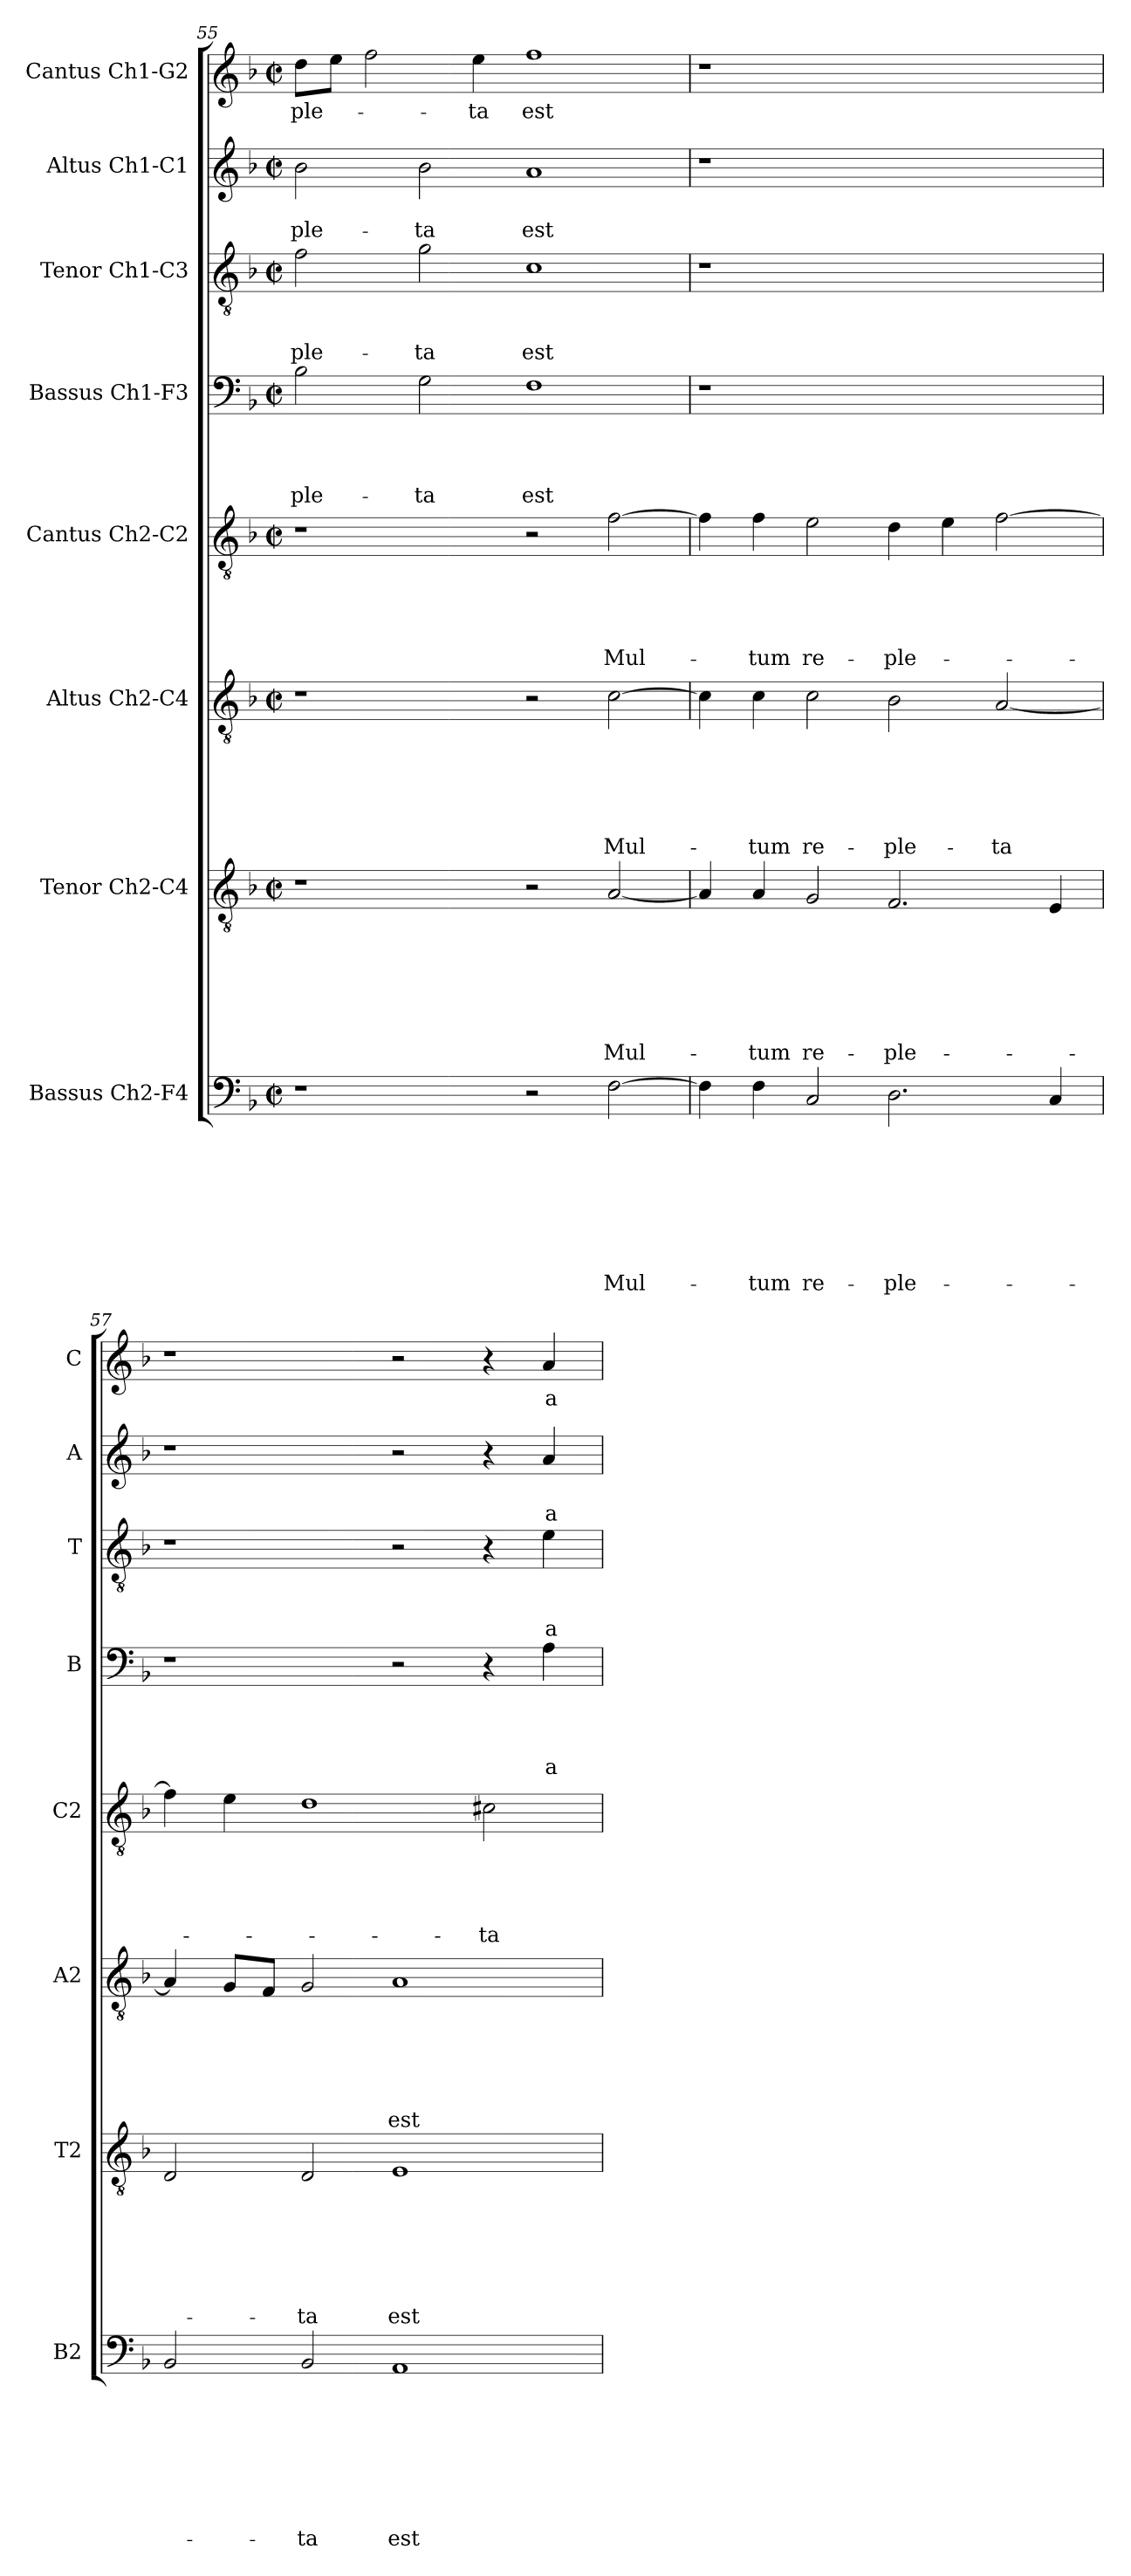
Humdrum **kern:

**kern	**text	**text	**text	**text	**text	**text	**text	**text	**kern	**text	**text	**text	**text	**text	**text	**text	**kern	**text	**text	**text	**text	**text	**text	**kern	**text	**text	**text	**text	**text	**kern	**text	**text	**text	**text	**kern	**text	**text	**text	**kern	**text	**text	**kern	**text
*part8	*part8	*part8	*part8	*part8	*part8	*part8	*part8	*part8	*part7	*part7	*part7	*part7	*part7	*part7	*part7	*part7	*part6	*part6	*part6	*part6	*part6	*part6	*part6	*part5	*part5	*part5	*part5	*part5	*part5	*part4	*part4	*part4	*part4	*part4	*part3	*part3	*part3	*part3	*part2	*part2	*part2	*part1	*part1
*staff8	*staff8	*staff8	*staff8	*staff8	*staff8	*staff8	*staff8	*staff8	*staff7	*staff7	*staff7	*staff7	*staff7	*staff7	*staff7	*staff7	*staff6	*staff6	*staff6	*staff6	*staff6	*staff6	*staff6	*staff5	*staff5	*staff5	*staff5	*staff5	*staff5	*staff4	*staff4	*staff4	*staff4	*staff4	*staff3	*staff3	*staff3	*staff3	*staff2	*staff2	*staff2	*staff1	*staff1
*I"Bassus Ch2-F4	*	*	*	*	*	*	*	*	*I"Tenor Ch2-C4	*	*	*	*	*	*	*	*I"Altus Ch2-C4	*	*	*	*	*	*	*I"Cantus Ch2-C2	*	*	*	*	*	*I"Bassus Ch1-F3	*	*	*	*	*I"Tenor Ch1-C3	*	*	*	*I"Altus Ch1-C1	*	*	*I"Cantus Ch1-G2	*
*I'B2	*	*	*	*	*	*	*	*	*I'T2	*	*	*	*	*	*	*	*I'A2	*	*	*	*	*	*	*I'C2	*	*	*	*	*	*I'B	*	*	*	*	*I'T	*	*	*	*I'A	*	*	*I'C	*
*clefF4	*	*	*	*	*	*	*	*	*clefGv2	*	*	*	*	*	*	*	*clefGv2	*	*	*	*	*	*	*clefGv2	*	*	*	*	*	*clefF4	*	*	*	*	*clefGv2	*	*	*	*clefG2	*	*	*clefG2	*
*k[b-]	*	*	*	*	*	*	*	*	*k[b-]	*	*	*	*	*	*	*	*k[b-]	*	*	*	*	*	*	*k[b-]	*	*	*	*	*	*k[b-]	*	*	*	*	*k[b-]	*	*	*	*k[b-]	*	*	*k[b-]	*
*F:	*	*	*	*	*	*	*	*	*F:	*	*	*	*	*	*	*	*F:	*	*	*	*	*	*	*F:	*	*	*	*	*	*F:	*	*	*	*	*F:	*	*	*	*F:	*	*	*F:	*
*M2/2	*	*	*	*	*	*	*	*	*M2/2	*	*	*	*	*	*	*	*M2/2	*	*	*	*	*	*	*M2/2	*	*	*	*	*	*M2/2	*	*	*	*	*M2/2	*	*	*	*M2/2	*	*	*M2/2	*
*met(c|)	*	*	*	*	*	*	*	*	*met(c|)	*	*	*	*	*	*	*	*met(c|)	*	*	*	*	*	*	*met(c|)	*	*	*	*	*	*met(c|)	*	*	*	*	*met(c|)	*	*	*	*met(c|)	*	*	*met(c|)	*
=55	=55	=55	=55	=55	=55	=55	=55	=55	=55	=55	=55	=55	=55	=55	=55	=55	=55	=55	=55	=55	=55	=55	=55	=55	=55	=55	=55	=55	=55	=55	=55	=55	=55	=55	=55	=55	=55	=55	=55	=55	=55	=55	=55
!	!	!	!	!	!	!	!	!	!	!	!	!	!	!	!	!	!	!	!	!	!	!	!	!	!	!	!	!	!	!	!	!	!	!LO:LY:b	!	!	!	!LO:LY:b	!	!	!LO:LY:b	!	!LO:LY:b
1r	.	.	.	.	.	.	.	.	1r	.	.	.	.	.	.	.	1r	.	.	.	.	.	.	1r	.	.	.	.	.	2B-\	.	.	.	-ple-	2f\	.	.	-ple-	2b-\	.	-ple-	8dd\L	-ple-
.	.	.	.	.	.	.	.	.	.	.	.	.	.	.	.	.	.	.	.	.	.	.	.	.	.	.	.	.	.	.	.	.	.	.	.	.	.	.	.	.	.	8ee\J	.
.	.	.	.	.	.	.	.	.	.	.	.	.	.	.	.	.	.	.	.	.	.	.	.	.	.	.	.	.	.	.	.	.	.	.	.	.	.	.	.	.	.	2ff\	.
!	!	!	!	!	!	!	!	!	!	!	!	!	!	!	!	!	!	!	!	!	!	!	!	!	!	!	!	!	!	!	!	!	!	!LO:LY:b	!	!	!	!LO:LY:b	!	!	!LO:LY:b	!	!
.	.	.	.	.	.	.	.	.	.	.	.	.	.	.	.	.	.	.	.	.	.	.	.	.	.	.	.	.	.	2G\	.	.	.	-ta	2g\	.	.	-ta	2b-\	.	-ta	.	.
!	!	!	!	!	!	!	!	!	!	!	!	!	!	!	!	!	!	!	!	!	!	!	!	!	!	!	!	!	!	!	!	!	!	!	!	!	!	!	!	!	!	!	!LO:LY:b
.	.	.	.	.	.	.	.	.	.	.	.	.	.	.	.	.	.	.	.	.	.	.	.	.	.	.	.	.	.	.	.	.	.	.	.	.	.	.	.	.	.	4ee\	-ta
!	!	!	!	!	!	!	!	!	!	!	!	!	!	!	!	!	!	!	!	!	!	!	!	!	!	!	!	!	!	!	!	!	!	!LO:LY:b	!	!	!	!LO:LY:b	!	!	!LO:LY:b	!	!LO:LY:b
2r	.	.	.	.	.	.	.	.	2r	.	.	.	.	.	.	.	2r	.	.	.	.	.	.	2r	.	.	.	.	.	1F	.	.	.	est	1c	.	.	est	1a	.	est	1ff	est
!	!	!	!	!	!	!	!	!LO:LY:b	!	!	!	!	!	!	!	!LO:LY:b	!	!	!	!	!	!	!LO:LY:b	!	!	!	!	!	!LO:LY:b	!	!	!	!	!	!	!	!	!	!	!	!	!	!
[2F\	.	.	.	.	.	.	.	Mul-	[2A/	.	.	.	.	.	.	Mul-	[2c\	.	.	.	.	.	Mul-	[2f\	.	.	.	.	Mul-	.	.	.	.	.	.	.	.	.	.	.	.	.	.
!!LO:PB:g=z
=56	=56	=56	=56	=56	=56	=56	=56	=56	=56	=56	=56	=56	=56	=56	=56	=56	=56	=56	=56	=56	=56	=56	=56	=56	=56	=56	=56	=56	=56	=56	=56	=56	=56	=56	=56	=56	=56	=56	=56	=56	=56	=56	=56
4F\]	.	.	.	.	.	.	.	.	4A/]	.	.	.	.	.	.	.	4c\]	.	.	.	.	.	.	4f\]	.	.	.	.	.	1r	.	.	.	.	1r	.	.	.	1r	.	.	1r	.
!	!	!	!	!	!	!	!	!LO:LY:b	!	!	!	!	!	!	!	!LO:LY:b	!	!	!	!	!	!	!LO:LY:b	!	!	!	!	!	!LO:LY:b	!	!	!	!	!	!	!	!	!	!	!	!	!	!
4F\	.	.	.	.	.	.	.	-tum	4A/	.	.	.	.	.	.	-tum	4c\	.	.	.	.	.	-tum	4f\	.	.	.	.	-tum	.	.	.	.	.	.	.	.	.	.	.	.	.	.
!	!	!	!	!	!	!	!	!LO:LY:b	!	!	!	!	!	!	!	!LO:LY:b	!	!	!	!	!	!	!LO:LY:b	!	!	!	!	!	!LO:LY:b	!	!	!	!	!	!	!	!	!	!	!	!	!	!
2C/	.	.	.	.	.	.	.	re-	2G/	.	.	.	.	.	.	re-	2c\	.	.	.	.	.	re-	2e\	.	.	.	.	re-	.	.	.	.	.	.	.	.	.	.	.	.	.	.
!	!	!	!	!	!	!	!	!LO:LY:b	!	!	!	!	!	!	!	!LO:LY:b	!	!	!	!	!	!	!LO:LY:b	!	!	!	!	!	!LO:LY:b	!	!	!	!	!	!	!	!	!	!	!	!	!	!
2.D\	.	.	.	.	.	.	.	-ple-	2.F/	.	.	.	.	.	.	-ple-	2B-\	.	.	.	.	.	-ple-	4d\	.	.	.	.	-ple-	1ryy	.	.	.	.	1ryy	.	.	.	1ryy	.	.	1ryy	.
.	.	.	.	.	.	.	.	.	.	.	.	.	.	.	.	.	.	.	.	.	.	.	.	4e\	.	.	.	.	.	.	.	.	.	.	.	.	.	.	.	.	.	.	.
!	!	!	!	!	!	!	!	!	!	!	!	!	!	!	!	!	!	!	!	!	!	!	!LO:LY:b	!	!	!	!	!	!	!	!	!	!	!	!	!	!	!	!	!	!	!	!
.	.	.	.	.	.	.	.	.	.	.	.	.	.	.	.	.	[2A/	.	.	.	.	.	-ta	[2f\	.	.	.	.	.	.	.	.	.	.	.	.	.	.	.	.	.	.	.
4C/	.	.	.	.	.	.	.	.	4E/	.	.	.	.	.	.	.	.	.	.	.	.	.	.	.	.	.	.	.	.	.	.	.	.	.	.	.	.	.	.	.	.	.	.
=57	=57	=57	=57	=57	=57	=57	=57	=57	=57	=57	=57	=57	=57	=57	=57	=57	=57	=57	=57	=57	=57	=57	=57	=57	=57	=57	=57	=57	=57	=57	=57	=57	=57	=57	=57	=57	=57	=57	=57	=57	=57	=57	=57
2BB-/	.	.	.	.	.	.	.	.	2D/	.	.	.	.	.	.	.	4A/]	.	.	.	.	.	.	4f\]	.	.	.	.	.	1r	.	.	.	.	1r	.	.	.	1r	.	.	1r	.
.	.	.	.	.	.	.	.	.	.	.	.	.	.	.	.	.	8G/L	.	.	.	.	.	.	4e\	.	.	.	.	.	.	.	.	.	.	.	.	.	.	.	.	.	.	.
.	.	.	.	.	.	.	.	.	.	.	.	.	.	.	.	.	8F/J	.	.	.	.	.	.	.	.	.	.	.	.	.	.	.	.	.	.	.	.	.	.	.	.	.	.
!	!	!	!	!	!	!	!	!LO:LY:b	!	!	!	!	!	!	!	!LO:LY:b	!	!	!	!	!	!	!	!	!	!	!	!	!	!	!	!	!	!	!	!	!	!	!	!	!	!	!
2BB-/	.	.	.	.	.	.	.	-ta	2D/	.	.	.	.	.	.	-ta	2G/	.	.	.	.	.	.	1d	.	.	.	.	.	.	.	.	.	.	.	.	.	.	.	.	.	.	.
!	!	!	!	!	!	!	!	!LO:LY:b	!	!	!	!	!	!	!	!LO:LY:b	!	!	!	!	!	!	!LO:LY:b	!	!	!	!	!	!	!	!	!	!	!	!	!	!	!	!	!	!	!	!
1AA	.	.	.	.	.	.	.	est	1E	.	.	.	.	.	.	est	1A	.	.	.	.	.	est	.	.	.	.	.	.	2r	.	.	.	.	2r	.	.	.	2r	.	.	2r	.
!	!	!	!	!	!	!	!	!	!	!	!	!	!	!	!	!	!	!	!	!	!	!	!	!	!	!	!	!	!LO:LY:b	!	!	!	!	!	!	!	!	!	!	!	!	!	!
.	.	.	.	.	.	.	.	.	.	.	.	.	.	.	.	.	.	.	.	.	.	.	.	2c#X\	.	.	.	.	-ta	4r	.	.	.	.	4r	.	.	.	4r	.	.	4r	.
!	!	!	!	!	!	!	!	!	!	!	!	!	!	!	!	!	!	!	!	!	!	!	!	!	!	!	!	!	!	!	!	!	!	!LO:LY:b	!	!	!	!LO:LY:b	!	!	!LO:LY:b	!	!LO:LY:b
.	.	.	.	.	.	.	.	.	.	.	.	.	.	.	.	.	.	.	.	.	.	.	.	.	.	.	.	.	.	4A\	.	.	.	a-	4e\	.	.	a-	4a/	.	a-	4a/	a-
=	=	=	=	=	=	=	=	=	=	=	=	=	=	=	=	=	=	=	=	=	=	=	=	=	=	=	=	=	=	=	=	=	=	=	=	=	=	=	=	=	=	=	=
*-	*-	*-	*-	*-	*-	*-	*-	*-	*-	*-	*-	*-	*-	*-	*-	*-	*-	*-	*-	*-	*-	*-	*-	*-	*-	*-	*-	*-	*-	*-	*-	*-	*-	*-	*-	*-	*-	*-	*-	*-	*-	*-	*-
